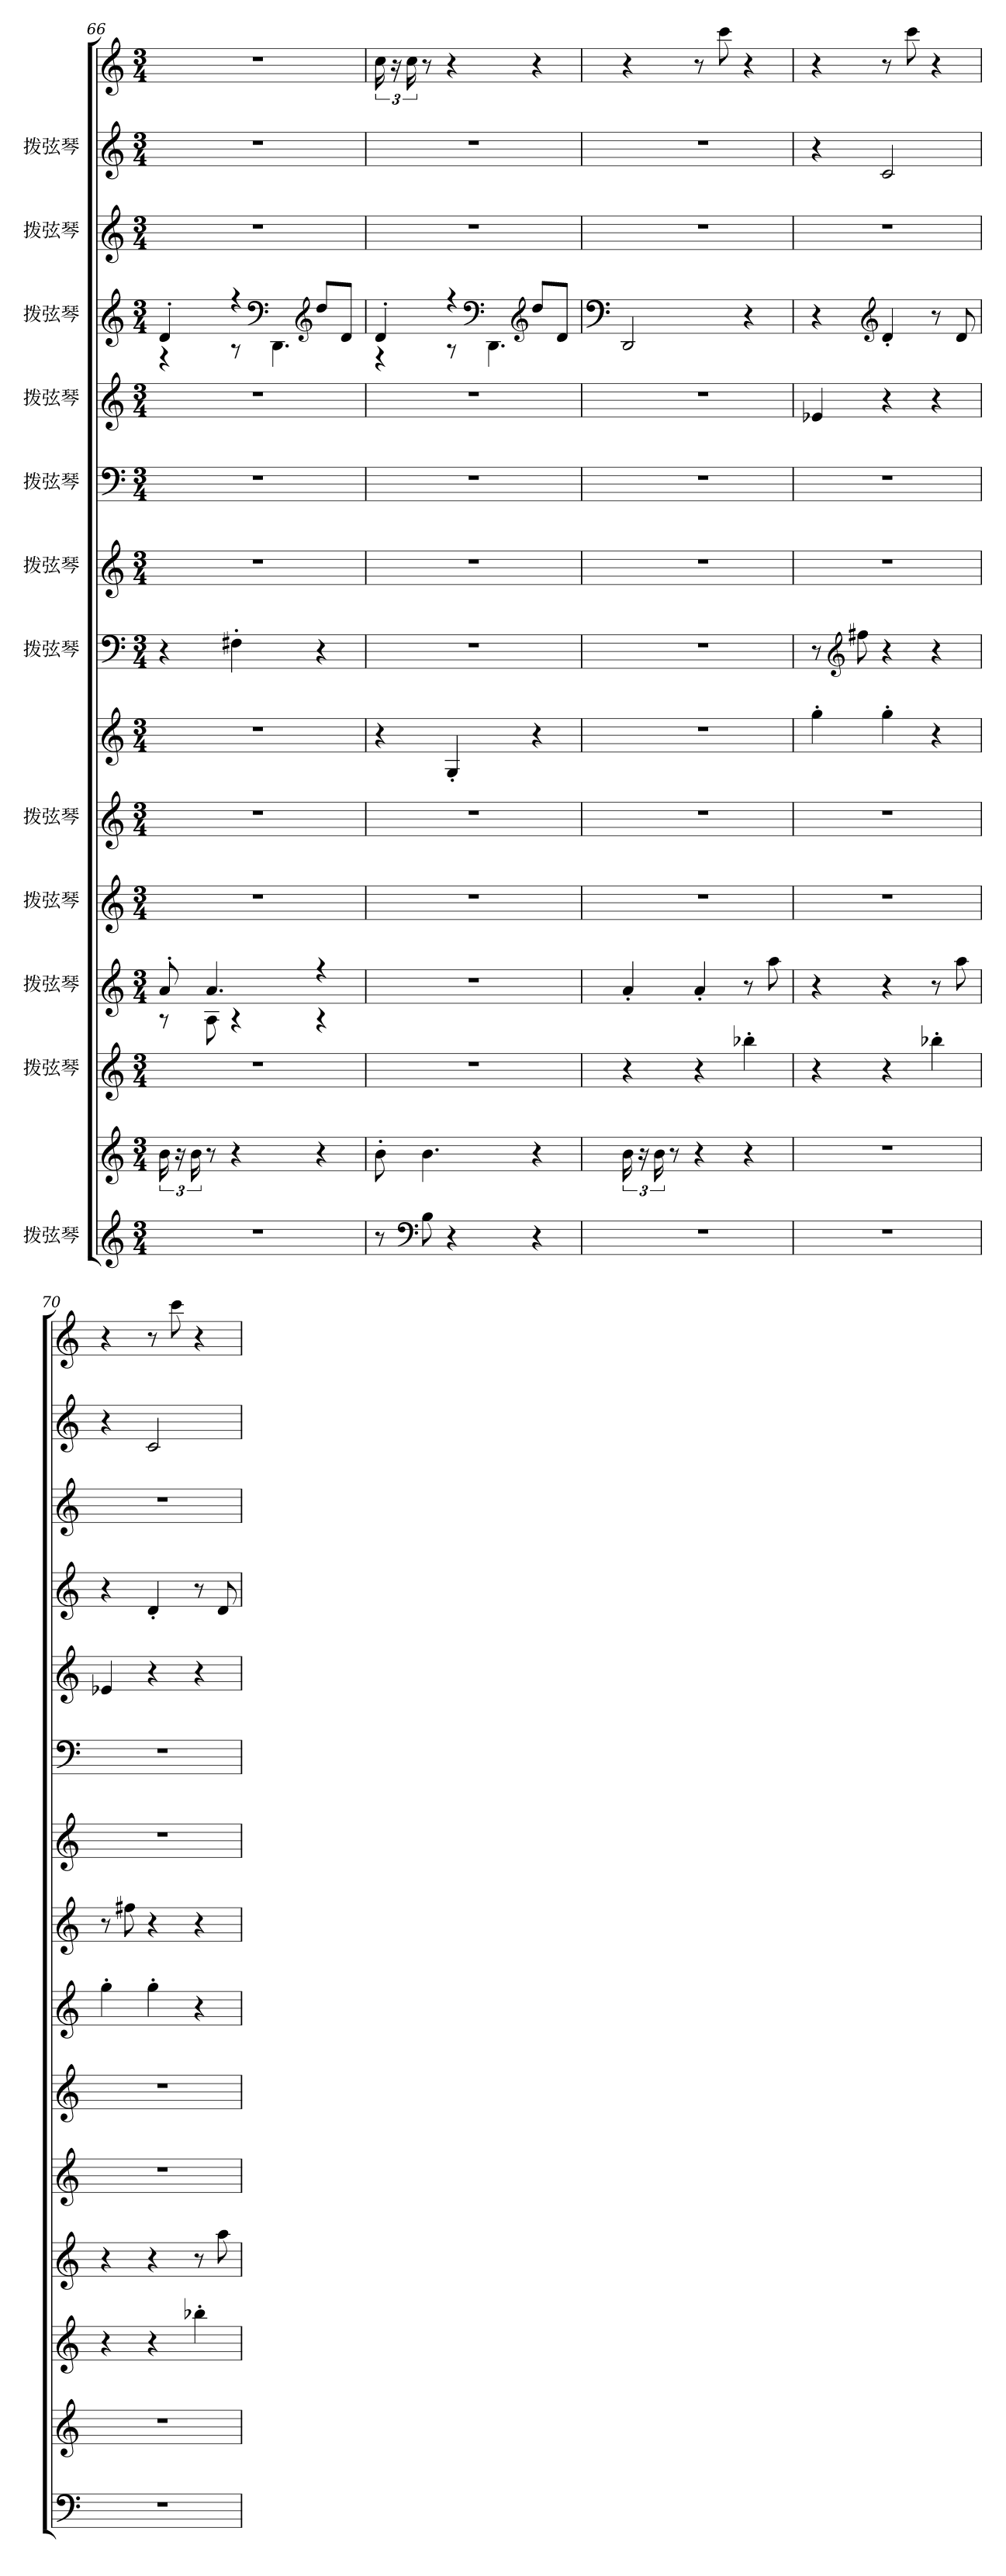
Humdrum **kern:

**kern	**kern	**kern	**kern	**kern	**kern	**kern	**kern	**kern	**kern	**kern	**kern	**kern	**kern	**kern
*part12	*part12	*part11	*part10	*part9	*part8	*part8	*part7	*part6	*part5	*part4	*part3	*part2	*part1	*part1
*staff15	*staff14	*staff13	*staff12	*staff11	*staff10	*staff9	*staff8	*staff7	*staff6	*staff5	*staff4	*staff3	*staff2	*staff1
*I"拨弦琴	*	*I"拨弦琴	*I"拨弦琴	*I"拨弦琴	*I"拨弦琴	*	*I"拨弦琴	*I"拨弦琴	*I"拨弦琴	*I"拨弦琴	*I"拨弦琴	*I"拨弦琴	*I"拨弦琴	*
*clefG2	*clefG2	*clefG2	*clefG2	*clefG2	*clefG2	*clefG2	*clefF4	*clefG2	*clefF4	*clefG2	*clefG2	*clefG2	*clefG2	*clefG2
*k[]	*k[]	*k[]	*k[]	*k[]	*k[]	*k[]	*k[]	*k[]	*k[]	*k[]	*k[]	*k[]	*k[]	*k[]
*M3/4	*M3/4	*M3/4	*M3/4	*M3/4	*M3/4	*M3/4	*M3/4	*M3/4	*M3/4	*M3/4	*M3/4	*M3/4	*M3/4	*M3/4
=66	=66	=66	=66	=66	=66	=66	=66	=66	=66	=66	=66	=66	=66	=66
*	*	*	*^	*	*	*	*	*	*	*	*^	*	*	*
2.r	24b\	2.r	8a'/	8r	2.r	2.r	2.r	4r	2.r	2.r	2.r	4d'/	4r	2.r	2.r	2.r
.	24r	.	.	.	.	.	.	.	.	.	.	.	.	.	.	.
.	24b\	.	.	.	.	.	.	.	.	.	.	.	.	.	.	.
.	8r	.	4.a/	8A\	.	.	.	.	.	.	.	.	.	.	.	.
.	4r	.	.	4r	.	.	.	4F#X'\	.	.	.	4r	8r	.	.	.
*	*	*	*	*	*	*	*	*	*	*	*	*clefF4	*	*	*	*
.	.	.	.	.	.	.	.	.	.	.	.	.	4.DD\	.	.	.
*	*	*	*	*	*	*	*	*	*	*	*	*clefG2	*	*	*	*
.	4r	.	4r	4r	.	.	.	4r	.	.	.	8dd/L	.	.	.	.
.	.	.	.	.	.	.	.	.	.	.	.	8d/J	.	.	.	.
*	*	*	*v	*v	*	*	*	*	*	*	*	*	*	*	*	*
=67	=67	=67	=67	=67	=67	=67	=67	=67	=67	=67	=67	=67	=67	=67	=67
8r	8b'\	2.r	2.r	2.r	2.r	4r	2.r	2.r	2.r	2.r	4d'/	4r	2.r	2.r	24cc\
.	.	.	.	.	.	.	.	.	.	.	.	.	.	.	24r
.	.	.	.	.	.	.	.	.	.	.	.	.	.	.	24cc\
*clefF4	*	*	*	*	*	*	*	*	*	*	*	*	*	*	*
8B\	4.b\	.	.	.	.	.	.	.	.	.	.	.	.	.	8r
4r	.	.	.	.	.	4G'/	.	.	.	.	4r	8r	.	.	4r
*	*	*	*	*	*	*	*	*	*	*	*clefF4	*	*	*	*
.	.	.	.	.	.	.	.	.	.	.	.	4.DD\	.	.	.
*	*	*	*	*	*	*	*	*	*	*	*clefG2	*	*	*	*
4r	4r	.	.	.	.	4r	.	.	.	.	8dd/L	.	.	.	4r
.	.	.	.	.	.	.	.	.	.	.	8d/J	.	.	.	.
*	*	*	*	*	*	*	*	*	*	*	*v	*v	*	*	*
!!LO:PB:g=z
=68	=68	=68	=68	=68	=68	=68	=68	=68	=68	=68	=68	=68	=68	=68
*	*	*	*	*	*	*	*	*	*	*	*clefF4	*	*	*
2.r	24b\	4r	4a'/	2.r	2.r	2.r	2.r	2.r	2.r	2.r	2DD/	2.r	2.r	4r
.	24r	.	.	.	.	.	.	.	.	.	.	.	.	.
.	24b\	.	.	.	.	.	.	.	.	.	.	.	.	.
.	8r	.	.	.	.	.	.	.	.	.	.	.	.	.
.	4r	4r	4a'/	.	.	.	.	.	.	.	.	.	.	8r
.	.	.	.	.	.	.	.	.	.	.	.	.	.	8ccc\
.	4r	4bb-X'\	8r	.	.	.	.	.	.	.	4r	.	.	4r
.	.	.	8aa\	.	.	.	.	.	.	.	.	.	.	.
=69	=69	=69	=69	=69	=69	=69	=69	=69	=69	=69	=69	=69	=69	=69
2.r	2.r	4r	4r	2.r	2.r	4gg'\	8r	2.r	2.r	4e-X/	4r	2.r	4r	4r
*	*	*	*	*	*	*	*clefG2	*	*	*	*	*	*	*
.	.	.	.	.	.	.	8ff#X\	.	.	.	.	.	.	.
*	*	*	*	*	*	*	*	*	*	*	*clefG2	*	*	*
.	.	4r	4r	.	.	4gg'\	4r	.	.	4r	4d'/	.	2c/	8r
.	.	.	.	.	.	.	.	.	.	.	.	.	.	8ccc\
.	.	4bb-X'\	8r	.	.	4r	4r	.	.	4r	8r	.	.	4r
.	.	.	8aa\	.	.	.	.	.	.	.	8d/	.	.	.
=70	=70	=70	=70	=70	=70	=70	=70	=70	=70	=70	=70	=70	=70	=70
2.r	2.r	4r	4r	2.r	2.r	4gg'\	8r	2.r	2.r	4e-X/	4r	2.r	4r	4r
.	.	.	.	.	.	.	8ff#X\	.	.	.	.	.	.	.
.	.	4r	4r	.	.	4gg'\	4r	.	.	4r	4d'/	.	2c/	8r
.	.	.	.	.	.	.	.	.	.	.	.	.	.	8ccc\
.	.	4bb-X'\	8r	.	.	4r	4r	.	.	4r	8r	.	.	4r
.	.	.	8aa\	.	.	.	.	.	.	.	8d/	.	.	.
=	=	=	=	=	=	=	=	=	=	=	=	=	=	=
*-	*-	*-	*-	*-	*-	*-	*-	*-	*-	*-	*-	*-	*-	*-
